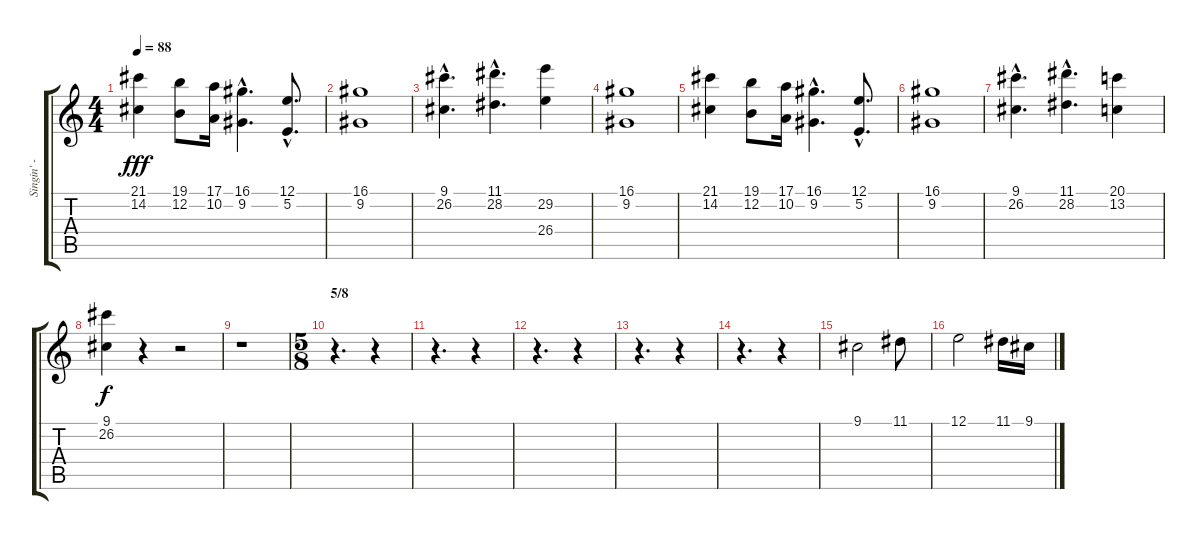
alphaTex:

\track ("Singin' - Sandra" "Singin' - ") {instrument oboe}
\staff {score tabs}
\tuning (E4 B3 G3 D3 A2 E2) {hide}
\ts (4 4)
\tempo 88
\clef g2
\ks c
(21.1 14.2).4{dy fff} (19.1 12.2).8 (17.1 10.2).16 (16.1{hac} 9.2{hac}).4{d} (12.1{hac} 5.2{hac}).8{d} |
(16.1 9.2).1 |
(9.1{hac} 26.2{hac}).4{d} (11.1{hac} 28.2{hac}).4{d} (29.2 26.4).4 |
(16.1 9.2).1 |
(21.1 14.2).4 (19.1 12.2).8 (17.1 10.2).16 (16.1{hac} 9.2{hac}).4{d} (12.1{hac} 5.2{hac}).8{d} |
(16.1 9.2).1 |
(9.1{hac} 26.2{hac}).4{d} (11.1{hac} 28.2{hac}).4{d} (20.1 13.2).4 |
(9.1 26.2).4{dy f} r.4 r.2 |
r.1 |
\ts (5 8)
\section ("" "5/8")
r.4{d} r.4 |
r.4{d} r.4 |
r.4{d} r.4 |
r.4{d} r.4 |
r.4{d} r.4 |
9.1.2 11.1.8 |
12.1.2 11.1.16 9.1.16
